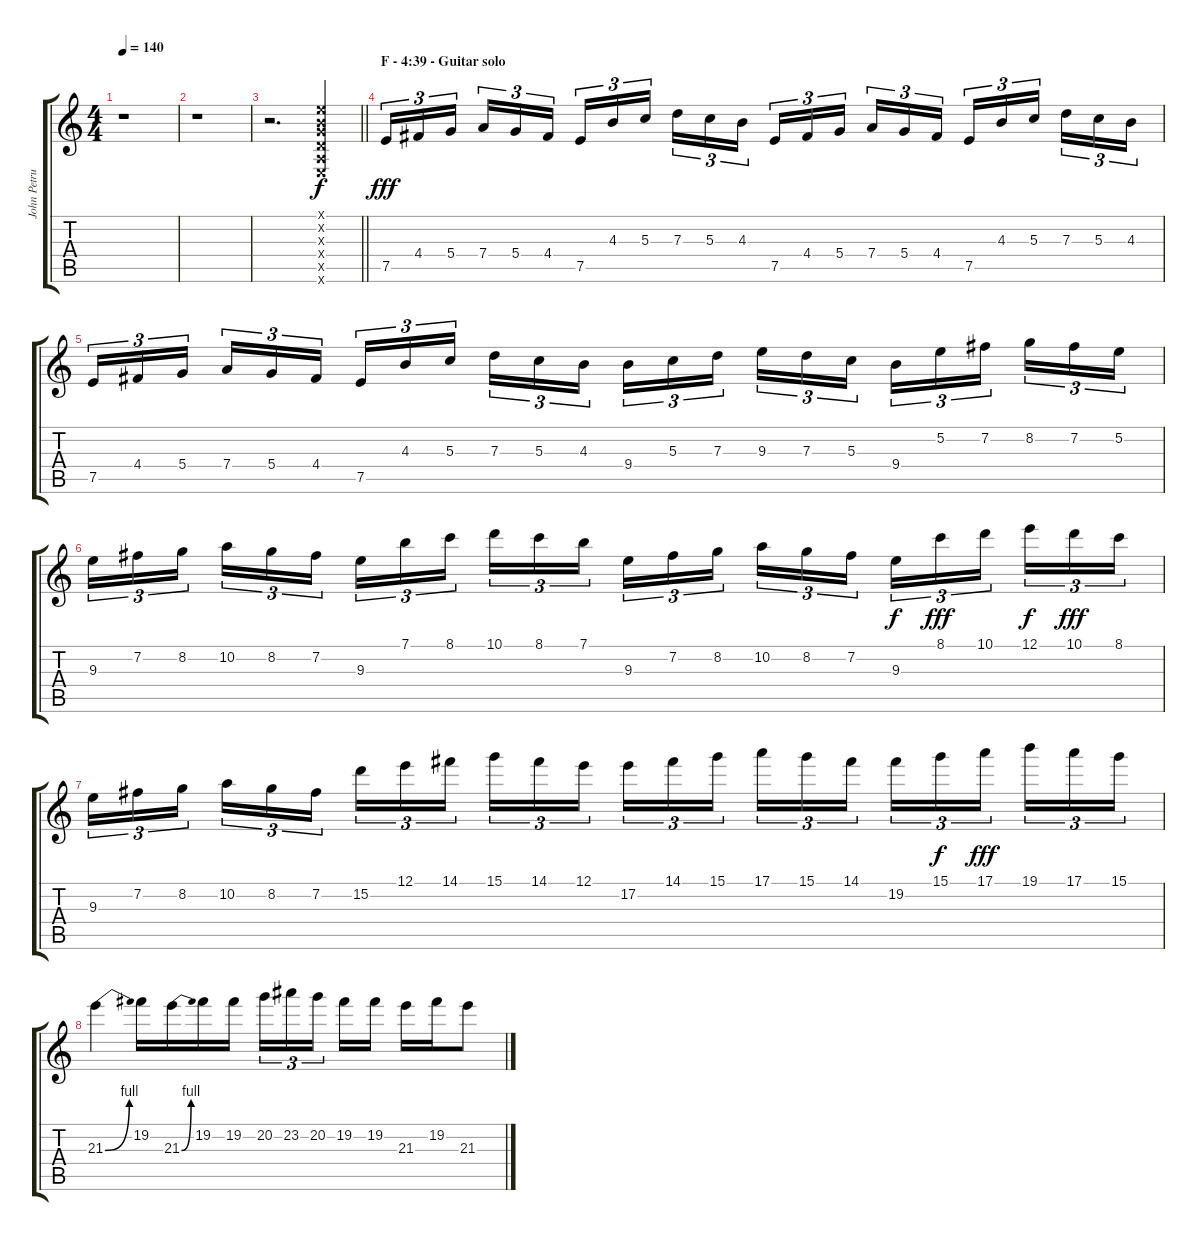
\track ("John Petrucci Solo" "John Petru") {instrument distortionguitar}
\staff {score tabs}
\tuning (E4 B3 G3 D3 A2 E2) {hide}
\ts (4 4)
\tempo 140
\clef g2
\ks c
r.1{dy ff} |
r.1 |
\barLineRight lightlight
r.2{d} (0.1{x} 0.2{x} 0.3{x} 0.4{x} 0.5{x} 0.6{x}).4{dy f} |
\section ("" "F - 4:39 - Guitar solo")
7.5.16{tu (3 2) dy fff} 4.4.16{tu (3 2)} 5.4.16{tu (3 2) beam splitsecondary} 7.4.16{tu (3 2)} 5.4.16{tu (3 2)} 4.4.16{tu (3 2)} 7.5.16{tu (3 2)} 4.3.16{tu (3 2)} 5.3.16{tu (3 2) beam splitsecondary} 7.3.16{tu (3 2)} 5.3.16{tu (3 2)} 4.3.16{tu (3 2)} 7.5.16{tu (3 2)} 4.4.16{tu (3 2)} 5.4.16{tu (3 2) beam splitsecondary} 7.4.16{tu (3 2)} 5.4.16{tu (3 2)} 4.4.16{tu (3 2)} 7.5.16{tu (3 2)} 4.3.16{tu (3 2)} 5.3.16{tu (3 2) beam splitsecondary} 7.3.16{tu (3 2)} 5.3.16{tu (3 2)} 4.3.16{tu (3 2)} |
7.5.16{tu (3 2)} 4.4.16{tu (3 2)} 5.4.16{tu (3 2) beam splitsecondary} 7.4.16{tu (3 2)} 5.4.16{tu (3 2)} 4.4.16{tu (3 2)} 7.5.16{tu (3 2)} 4.3.16{tu (3 2)} 5.3.16{tu (3 2) beam splitsecondary} 7.3.16{tu (3 2)} 5.3.16{tu (3 2)} 4.3.16{tu (3 2)} 9.4.16{tu (3 2)} 5.3.16{tu (3 2)} 7.3.16{tu (3 2) beam splitsecondary} 9.3.16{tu (3 2)} 7.3.16{tu (3 2)} 5.3.16{tu (3 2)} 9.4.16{tu (3 2)} 5.2.16{tu (3 2)} 7.2.16{tu (3 2) beam splitsecondary} 8.2.16{tu (3 2)} 7.2.16{tu (3 2)} 5.2.16{tu (3 2)} |
9.3.16{tu (3 2)} 7.2.16{tu (3 2)} 8.2.16{tu (3 2) beam splitsecondary} 10.2.16{tu (3 2)} 8.2.16{tu (3 2)} 7.2.16{tu (3 2)} 9.3.16{tu (3 2)} 7.1.16{tu (3 2)} 8.1.16{tu (3 2) beam splitsecondary} 10.1.16{tu (3 2)} 8.1.16{tu (3 2)} 7.1.16{tu (3 2)} 9.3.16{tu (3 2)} 7.2.16{tu (3 2)} 8.2.16{tu (3 2) beam splitsecondary} 10.2.16{tu (3 2)} 8.2.16{tu (3 2)} 7.2.16{tu (3 2)} 9.3.16{tu (3 2) dy f} 8.1.16{tu (3 2) dy fff} 10.1.16{tu (3 2) beam splitsecondary} 12.1.16{tu (3 2) dy f} 10.1.16{tu (3 2) dy fff} 8.1.16{tu (3 2)} |
9.3.16{tu (3 2)} 7.2.16{tu (3 2)} 8.2.16{tu (3 2) beam splitsecondary} 10.2.16{tu (3 2)} 8.2.16{tu (3 2)} 7.2.16{tu (3 2)} 15.2.16{tu (3 2)} 12.1.16{tu (3 2)} 14.1.16{tu (3 2) beam splitsecondary} 15.1.16{tu (3 2)} 14.1.16{tu (3 2)} 12.1.16{tu (3 2)} 17.2.16{tu (3 2)} 14.1.16{tu (3 2)} 15.1.16{tu (3 2) beam splitsecondary} 17.1.16{tu (3 2)} 15.1.16{tu (3 2)} 14.1.16{tu (3 2)} 19.2.16{tu (3 2)} 15.1.16{tu (3 2) dy f} 17.1.16{tu (3 2) dy fff beam splitsecondary} 19.1.16{tu (3 2)} 17.1.16{tu (3 2)} 15.1.16{tu (3 2)} |
21.3{be (bend 0 0 60 4)}.4 19.2.16 21.3{be (bend 0 0 60 4)}.16 19.2.16 19.2.16 20.2.16{tu (3 2)} 23.2.16{tu (3 2)} 20.2.16{tu (3 2) beam splitsecondary} 19.2.16 19.2.16 21.3.16 19.2.16 21.3.8
